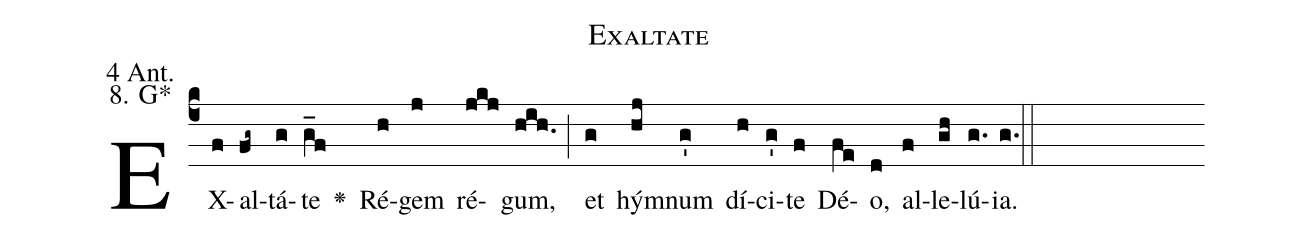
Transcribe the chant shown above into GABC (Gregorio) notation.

name: Exaltate;
office-part: 4 Antiphon;
mode: 8G*;
annotation: 4 Ant.;
annotation: 8. G*;
def-m1:}{\greseteolcustos{manual}{;
def-m2:\ifx\breakbeforeEuouae\undefined\else;
def-m3:\fi}\ifx\noeuouae\undefined\def\noeuouae{F}\fi\if\noeuouae F{;
def-m4:}\fi;
%%
% The syntax in this part is called gabc. Please refer to http://home.gna.org/gregorio/gabc/#basis

(c4)EX(f)al(fg~)tá(g)te(g_f) <v>\greheightstar</v>() Ré(h)gem(j) ré(jkj)gum,(hih.) (;)
et(g) hým(hj)num(g') dí(h)ci(g')te(f) Dé(fe)o,(d) al(f)le(gh)lú(g.[em1])ia.(g.) (::[em2]z[em3])

E(j) u(j) o(i) u(j) a(h) e.(g.) (::[em4])
